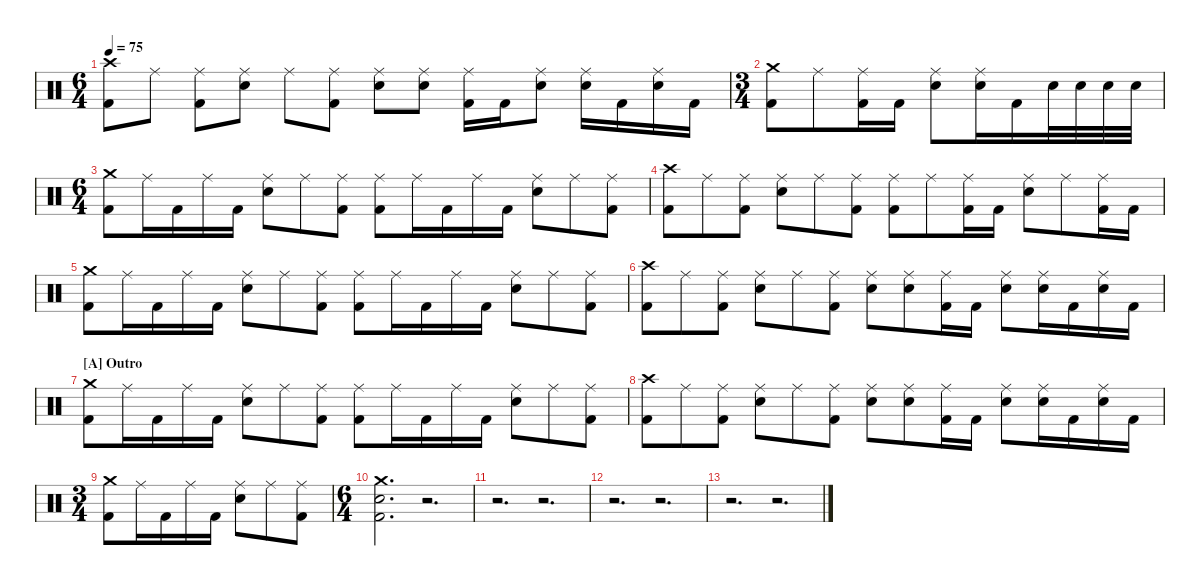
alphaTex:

\defaultSystemsLayout 4
\hideDynamics
\bracketExtendMode nobrackets
\singleTrackTrackNamePolicy hidden
\multiTrackTrackNamePolicy hidden
\otherSystemsTrackNameOrientation horizontal
\track ("Drums" "Drums") {instrument percussion}
\staff {score}
\articulation defaults
\ts (6 4)
\tempo 75
\clef neutral
\ks c
("Crash high (hit)" "Kick (hit) 2").8{dy f} "Ride (middle)".8 ("Ride (middle)" "Kick (hit) 2").8 ("Ride (middle)" "Snare (hit) 2").8 "Ride (middle)".8 ("Ride (middle)" "Kick (hit) 2").8 ("Ride (middle)" "Snare (hit) 2").8 ("Ride (middle)" "Snare (hit) 2").8 ("Ride (middle)" "Kick (hit) 2").16 "Kick (hit) 2".16 ("Ride (middle)" "Snare (hit) 2").8 ("Ride (middle)" "Snare (hit) 2").16 "Kick (hit) 2".16 ("Ride (middle)" "Snare (hit) 2").16 "Kick (hit) 2".16 |
\ts (3 4)
\beaming (8 3 3)
("Crash medium (hit)" "Kick (hit) 2").8 "Ride (middle)".8 ("Ride (middle)" "Kick (hit) 2").16 "Kick (hit) 2".16 ("Ride (middle)" "Snare (hit) 2").8 ("Ride (middle)" "Snare (hit) 2").16 "Kick (hit) 2".16 "Snare (hit) 2".32 "Snare (hit) 2".32 "Snare (hit) 2".32 "Snare (hit) 2".32 |
\ts (6 4)
\beaming (8 3 3 3 3)
("Crash medium (hit)" "Kick (hit) 2").8 "Ride (middle)".16 "Kick (hit) 2".16 "Ride (middle)".16 "Kick (hit) 2".16 ("Ride (middle)" "Snare (hit) 2").8 "Ride (middle)".8 ("Ride (middle)" "Kick (hit) 2").8 ("Ride (middle)" "Kick (hit) 2").8 "Ride (middle)".16 "Kick (hit) 2".16 "Ride (middle)".16 "Kick (hit) 2".16 ("Ride (middle)" "Snare (hit) 2").8 "Ride (middle)".8 ("Ride (middle)" "Kick (hit) 2").8 |
("Crash high (hit)" "Kick (hit) 2").8 "Ride (middle)".8 ("Ride (middle)" "Kick (hit) 2").8 ("Ride (middle)" "Snare (hit) 2").8 "Ride (middle)".8 ("Ride (middle)" "Kick (hit) 2").8 ("Ride (middle)" "Kick (hit) 2").8 "Ride (middle)".8 ("Ride (middle)" "Kick (hit) 2").16 "Kick (hit) 2".16 ("Ride (middle)" "Snare (hit) 2").8 "Ride (middle)".8 ("Ride (middle)" "Kick (hit) 2").16 "Kick (hit) 2".16 |
("Crash medium (hit)" "Kick (hit) 2").8 "Ride (middle)".16 "Kick (hit) 2".16 "Ride (middle)".16 "Kick (hit) 2".16 ("Ride (middle)" "Snare (hit) 2").8 "Ride (middle)".8 ("Ride (middle)" "Kick (hit) 2").8 ("Ride (middle)" "Kick (hit) 2").8 "Ride (middle)".16 "Kick (hit) 2".16 "Ride (middle)".16 "Kick (hit) 2".16 ("Ride (middle)" "Snare (hit) 2").8 "Ride (middle)".8 ("Ride (middle)" "Kick (hit) 2").8 |
("Crash high (hit)" "Kick (hit) 2").8 "Ride (middle)".8 ("Ride (middle)" "Kick (hit) 2").8 ("Ride (middle)" "Snare (hit) 2").8 "Ride (middle)".8 ("Ride (middle)" "Kick (hit) 2").8 ("Ride (middle)" "Snare (hit) 2").8 ("Ride (middle)" "Snare (hit) 2").8 ("Ride (middle)" "Kick (hit) 2").16 "Kick (hit) 2".16 ("Ride (middle)" "Snare (hit) 2").8 ("Ride (middle)" "Snare (hit) 2").16 "Kick (hit) 2".16 ("Ride (middle)" "Snare (hit) 2").16 "Kick (hit) 2".16 |
\section ("A" "Outro")
("Crash medium (hit)" "Kick (hit) 2").8 "Ride (middle)".16 "Kick (hit) 2".16 "Ride (middle)".16 "Kick (hit) 2".16 ("Ride (middle)" "Snare (hit) 2").8 "Ride (middle)".8 ("Ride (middle)" "Kick (hit) 2").8 ("Ride (middle)" "Kick (hit) 2").8 "Ride (middle)".16 "Kick (hit) 2".16 "Ride (middle)".16 "Kick (hit) 2".16 ("Ride (middle)" "Snare (hit) 2").8 "Ride (middle)".8 ("Ride (middle)" "Kick (hit) 2").8 |
("Crash high (hit)" "Kick (hit) 2").8 "Ride (middle)".8 ("Ride (middle)" "Kick (hit) 2").8 ("Ride (middle)" "Snare (hit) 2").8 "Ride (middle)".8 ("Ride (middle)" "Kick (hit) 2").8 ("Ride (middle)" "Snare (hit) 2").8 ("Ride (middle)" "Snare (hit) 2").8 ("Ride (middle)" "Kick (hit) 2").16 "Kick (hit) 2".16 ("Ride (middle)" "Snare (hit) 2").8 ("Ride (middle)" "Snare (hit) 2").16 "Kick (hit) 2".16 ("Ride (middle)" "Snare (hit) 2").16 "Kick (hit) 2".16 |
\ts (3 4)
\beaming (8 3 3 3 3)
("Crash medium (hit)" "Kick (hit) 2").8 "Ride (middle)".16 "Kick (hit) 2".16 "Ride (middle)".16 "Kick (hit) 2".16 ("Ride (middle)" "Snare (hit) 2").8 "Ride (middle)".8 ("Ride (middle)" "Kick (hit) 2").8 |
\ts (6 4)
\beaming (8 3 3 3 3)
("Crash medium (hit)" "Snare (hit) 2" "Kick (hit) 2").2{d} r.2{d} |
r.2{d} r.2{d} |
r.2{d} r.2{d} |
r.2{d} r.2{d}
